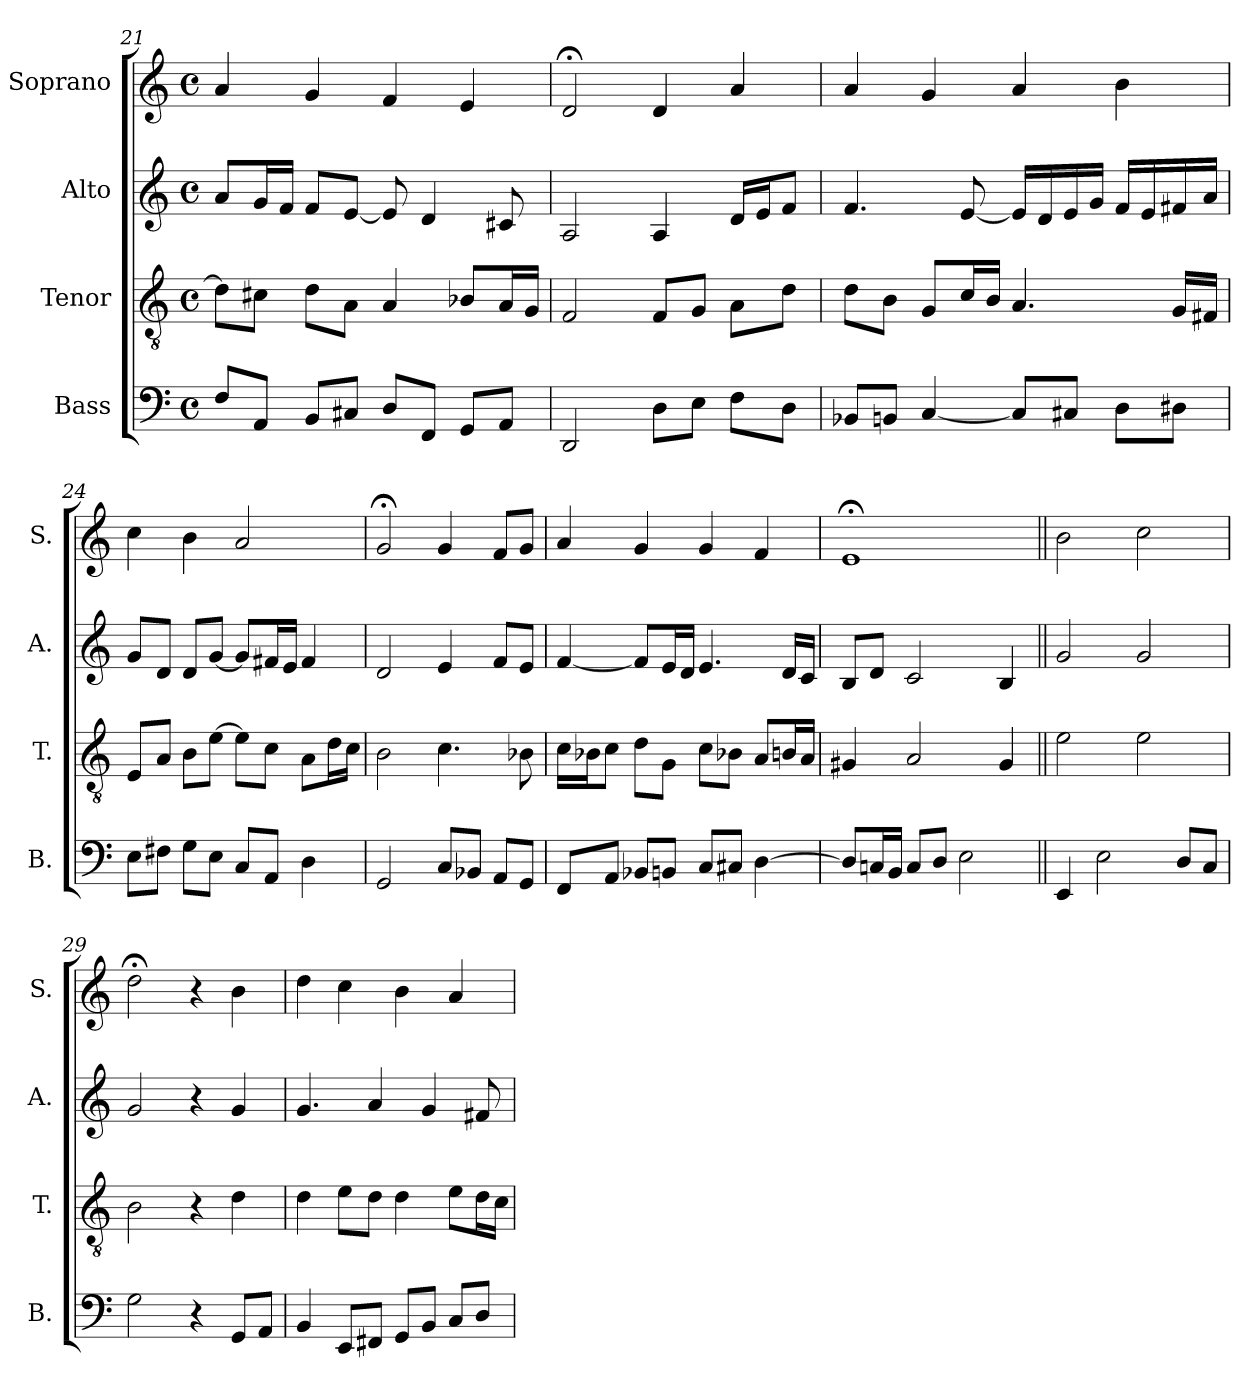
**kern	**kern	**kern	**kern
*part4	*part3	*part2	*part1
*staff4	*staff3	*staff2	*staff1
*I"Bass	*I"Tenor	*I"Alto	*I"Soprano
*I'B.	*I'T.	*I'A.	*I'S.
!!LO:PB:g=z
*clefF4	*clefGv2	*clefG2	*clefG2
*k[]	*k[]	*k[]	*k[]
*C:	*C:	*C:	*C:
*M4/4	*M4/4	*M4/4	*M4/4
*met(c)	*met(c)	*met(c)	*met(c)
=21	=21	=21	=21
8F/L	8d\L]	8a/L	4a/
8AA/J	8c#X\J	16g/L	.
.	.	16f/JJ	.
8BB/L	8d\L	8f/L	4g/
8C#X/J	8A\J	[8e/J	.
8D/L	4A/	8e/]	4f/
8FF/J	.	4d/	.
8GG/L	8B-X/L	.	4e/
8AA/J	16A/L	8c#X/	.
.	16G/JJ	.	.
=22	=22	=22	=22
2DD/	2F/	2A/	2d;</
8D\L	8F/L	4A/	4d/
8E\J	8G/J	.	.
8F\L	8A\L	16d/LL	4a/
.	.	16e/J	.
8D\J	8d\J	8f/J	.
=23	=23	=23	=23
8BB-X/L	8d\L	4.f/	4a/
8BBn/J	8B\J	.	.
[4C/	8G/L	.	4g/
.	16c/L	[8e/	.
.	16B/JJ	.	.
8C/L]	4.A/	16e/LL]	4a/
.	.	16d/	.
8C#X/J	.	16e/	.
.	.	16g/JJ	.
8D\L	.	16f/LL	4b\
.	.	16e/	.
8D#X\J	16G/LL	16f#X/	.
.	16F#X/JJ	16a/JJ	.
=24	=24	=24	=24
8E\L	8E/L	8g/L	4cc\
8F#X\J	8A/J	8d/J	.
8G\L	8B\L	8d/L	4b\
8E\J	[8e\J	[8g/J	.
8C/L	8e\L]	8g/L]	2a/
8AA/J	8c\J	16f#X/L	.
.	.	16e/JJ	.
4D\	8A\L	4f#/	.
.	16d\L	.	.
.	16c\JJ	.	.
=25	=25	=25	=25
2GG/	2B\	2d/	2g;</
8C/L	4.c\	4e/	4g/
8BB-X/J	.	.	.
8AA/L	.	8f/L	8f/L
8GG/J	8B-X\	8e/J	8g/J
!!LO:LB:g=z
=26	=26	=26	=26
8FF/L	16c\LL	[4f/	4a/
.	16B-X\J	.	.
8AA/J	8c\J	.	.
8BB-X/L	8d\L	8f/L]	4g/
8BBn/J	8G\J	16e/L	.
.	.	16d/JJ	.
8C/L	8c\L	4.e/	4g/
8C#X/J	8B-X\J	.	.
[4D\	8A/L	.	4f/
.	16Bn/L	16d/LL	.
.	16A/JJ	16c/JJ	.
=27	=27	=27	=27
8D/L]	4G#X/	8B/L	1e;<
16Cn/L	.	8d/J	.
16BB/JJ	.	.	.
8C/L	2A/	2c/	.
8D/J	.	.	.
2E\	.	.	.
.	4G#/	4B/	.
=28||	=28||	=28||	=28||
4EE/	2e\	2g/	2b\
2E\	.	.	.
.	2e\	2g/	2cc\
8D/L	.	.	.
8C/J	.	.	.
=29	=29	=29	=29
2G\	2B\	2g/	2dd;<\
4r	4r	4r	4r
8GG/L	4d\	4g/	4b\
8AA/J	.	.	.
=30	=30	=30	=30
4BB/	4d\	4.g/	4dd\
8EE/L	8e\L	.	4cc\
8FF#X/J	8d\J	4a/	.
8GG/L	4d\	.	4b\
8BB/J	.	4g/	.
8C/L	8e\L	.	4a/
8D/J	16d\L	8f#X/	.
.	16c\JJ	.	.
=	=	=	=
*-	*-	*-	*-
